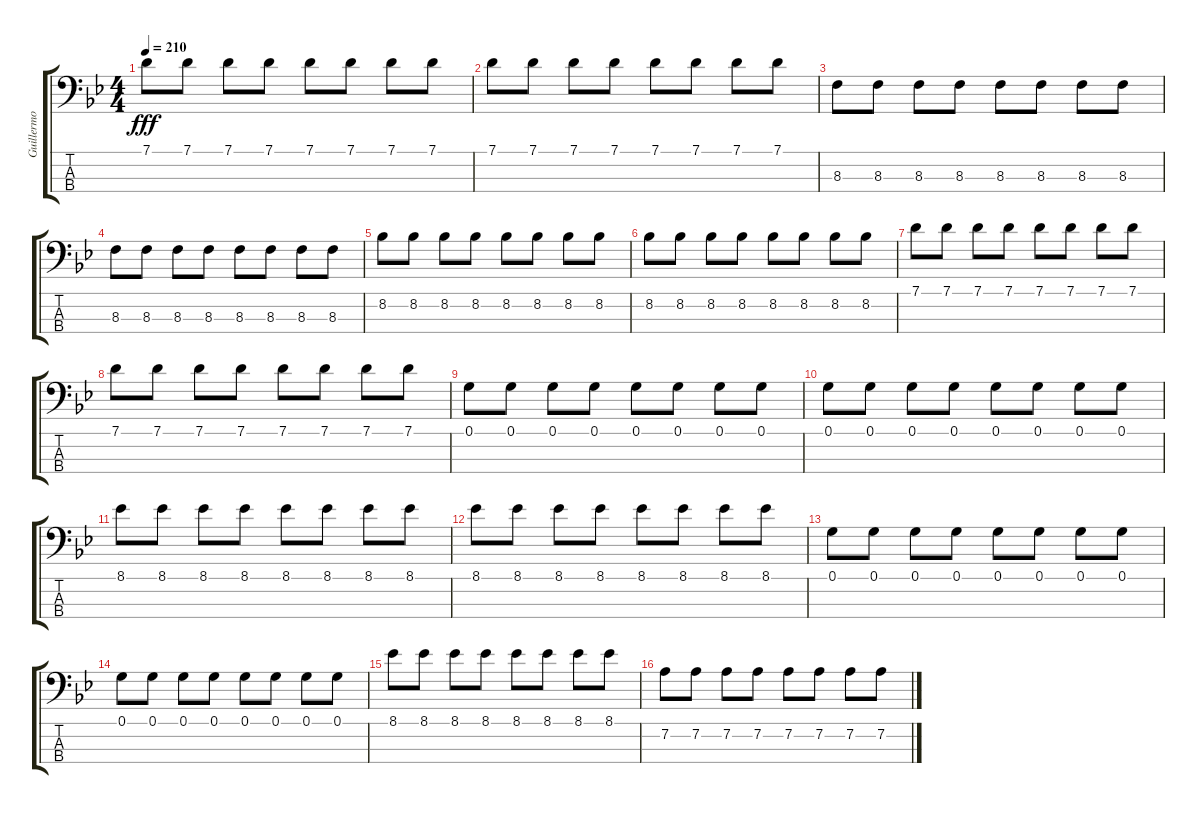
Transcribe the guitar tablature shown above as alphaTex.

\track ("Guillermo Sanchez" "Guillermo ") {instrument electricbassfinger}
\staff {score tabs}
\tuning (G2 D2 A1 E1) {hide}
\ts (4 4)
\tempo 210
\clef f4
\ks gminor
7.1.8{dy fff} 7.1.8 7.1.8 7.1.8 7.1.8 7.1.8 7.1.8 7.1.8 |
7.1.8 7.1.8 7.1.8 7.1.8 7.1.8 7.1.8 7.1.8 7.1.8 |
8.3.8 8.3.8 8.3.8 8.3.8 8.3.8 8.3.8 8.3.8 8.3.8 |
8.3.8 8.3.8 8.3.8 8.3.8 8.3.8 8.3.8 8.3.8 8.3.8 |
8.2.8 8.2.8 8.2.8 8.2.8 8.2.8 8.2.8 8.2.8 8.2.8 |
8.2.8 8.2.8 8.2.8 8.2.8 8.2.8 8.2.8 8.2.8 8.2.8 |
7.1.8 7.1.8 7.1.8 7.1.8 7.1.8 7.1.8 7.1.8 7.1.8 |
7.1.8 7.1.8 7.1.8 7.1.8 7.1.8 7.1.8 7.1.8 7.1.8 |
0.1.8 0.1.8 0.1.8 0.1.8 0.1.8 0.1.8 0.1.8 0.1.8 |
0.1.8 0.1.8 0.1.8 0.1.8 0.1.8 0.1.8 0.1.8 0.1.8 |
8.1.8 8.1.8 8.1.8 8.1.8 8.1.8 8.1.8 8.1.8 8.1.8 |
8.1.8 8.1.8 8.1.8 8.1.8 8.1.8 8.1.8 8.1.8 8.1.8 |
0.1.8 0.1.8 0.1.8 0.1.8 0.1.8 0.1.8 0.1.8 0.1.8 |
0.1.8 0.1.8 0.1.8 0.1.8 0.1.8 0.1.8 0.1.8 0.1.8 |
8.1.8 8.1.8 8.1.8 8.1.8 8.1.8 8.1.8 8.1.8 8.1.8 |
7.2.8 7.2.8 7.2.8 7.2.8 7.2.8 7.2.8 7.2.8 7.2.8
